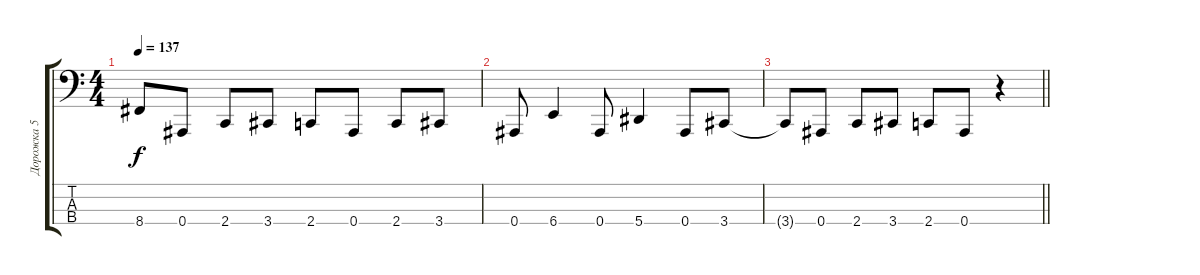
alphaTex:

\track ("Дорожка 5" "Дорожка 5") {instrument electricbassfinger}
\staff {score tabs}
\tuning (Eb2 Bb1 F1 Bb0) {hide}
\ts (4 4)
\tempo 137
\clef f4
\ks c
8.4{t}.8{dy f} 0.4.8 2.4.8 3.4.8 2.4.8 0.4.8 2.4.8 3.4.8 |
0.4.8 6.4.4 0.4.8 5.4.4 0.4.8 3.4.8 |
\barLineRight lightlight
3.4{t}.8 0.4.8 2.4.8 3.4.8 2.4.8 0.4.8 r.4
